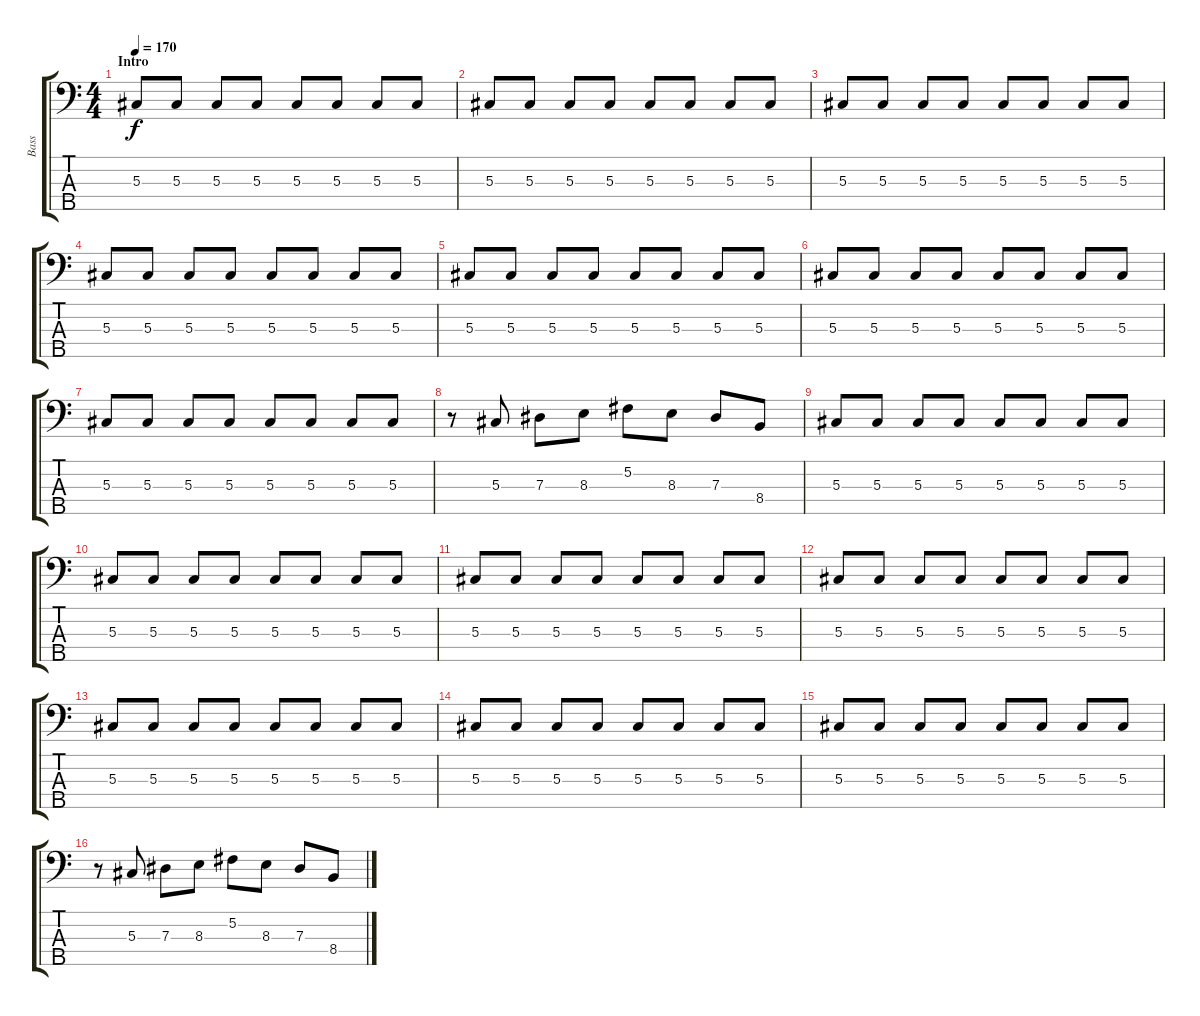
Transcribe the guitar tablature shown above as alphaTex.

\track ("Bass" "Bass") {instrument electricbassfinger}
\staff {score tabs}
\tuning (Gb2 Db2 Ab1 Eb1 Bb0) {hide}
\ts (4 4)
\section ("" "Intro")
\tempo 170
\clef f4
\ks c
5.3.8{dy f instrument electricbassfinger} 5.3.8 5.3.8 5.3.8 5.3.8 5.3.8 5.3.8 5.3.8 |
5.3.8 5.3.8 5.3.8 5.3.8 5.3.8 5.3.8 5.3.8 5.3.8 |
5.3.8 5.3.8 5.3.8 5.3.8 5.3.8 5.3.8 5.3.8 5.3.8 |
5.3.8 5.3.8 5.3.8 5.3.8 5.3.8 5.3.8 5.3.8 5.3.8 |
5.3.8 5.3.8 5.3.8 5.3.8 5.3.8 5.3.8 5.3.8 5.3.8 |
5.3.8 5.3.8 5.3.8 5.3.8 5.3.8 5.3.8 5.3.8 5.3.8 |
5.3.8 5.3.8 5.3.8 5.3.8 5.3.8 5.3.8 5.3.8 5.3.8 |
r.8 5.3.8 7.3.8 8.3.8 5.2.8 8.3.8 7.3.8 8.4.8 |
5.3.8 5.3.8 5.3.8 5.3.8 5.3.8 5.3.8 5.3.8 5.3.8 |
5.3.8 5.3.8 5.3.8 5.3.8 5.3.8 5.3.8 5.3.8 5.3.8 |
5.3.8 5.3.8 5.3.8 5.3.8 5.3.8 5.3.8 5.3.8 5.3.8 |
5.3.8 5.3.8 5.3.8 5.3.8 5.3.8 5.3.8 5.3.8 5.3.8 |
5.3.8 5.3.8 5.3.8 5.3.8 5.3.8 5.3.8 5.3.8 5.3.8 |
5.3.8 5.3.8 5.3.8 5.3.8 5.3.8 5.3.8 5.3.8 5.3.8 |
5.3.8 5.3.8 5.3.8 5.3.8 5.3.8 5.3.8 5.3.8 5.3.8 |
r.8 5.3.8 7.3.8 8.3.8 5.2.8 8.3.8 7.3.8 8.4.8
